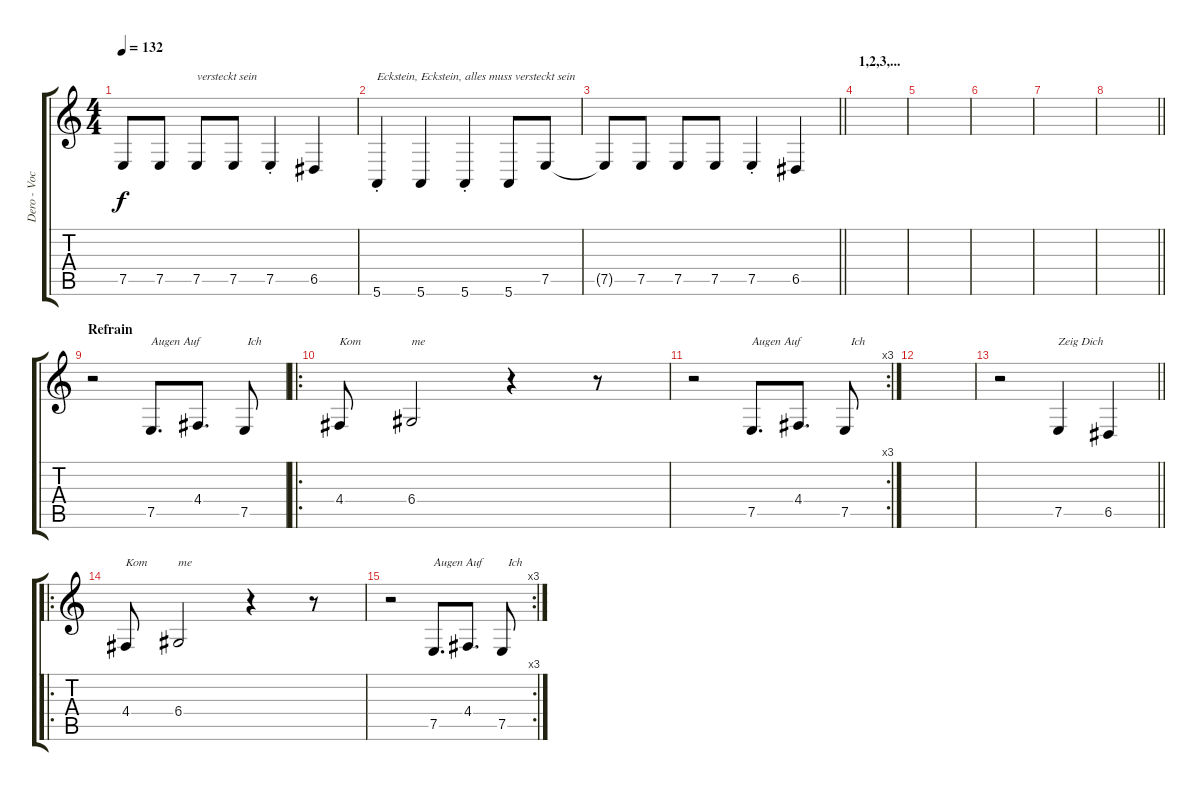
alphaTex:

\track ("Dero - Vocals" "Dero - Voc") {instrument baritonesax}
\staff {score tabs}
\tuning (E4 B3 G3 D3 A2 E2) {hide}
\ts (4 4)
\tempo 132
\clef g2
\ks c
7.5{t}.8{dy f} 7.5.8 7.5.8{txt "versteckt sein "} 7.5.8 7.5{st}.4 6.5.4 |
5.6{st}.4{txt "Eckstein, Eckstein, alles muss versteckt sein "} 5.6.4 5.6{st}.4 5.6.8 7.5.8 |
\barLineRight lightlight
7.5{t}.8 7.5.8 7.5.8 7.5.8 7.5{st}.4 6.5.4 |
\section ("" "1,2,3,...")
|
|
|
|
\barLineRight lightlight
|
\section ("" "Refrain")
r.2 7.5.8{d txt "Augen Auf"} 4.4.8{d} 7.5.8{txt " Ich"} |
\ro
4.4.8{txt "Kom"} 6.4.2{txt "me"} r.4 r.8 |
\rc 3
r.2 7.5.8{d txt "Augen Auf"} 4.4.8{d} 7.5.8{txt "  Ich"} |
|
\barLineRight lightlight
r.2 7.5.4{txt "Zeig Dich "} 6.5.4 |
\ro
4.4.8{txt "Kom"} 6.4.2{txt "me"} r.4 r.8 |
\rc 3
r.2 7.5.8{d txt "Augen Auf"} 4.4.8{d} 7.5.8{txt "  Ich"}
